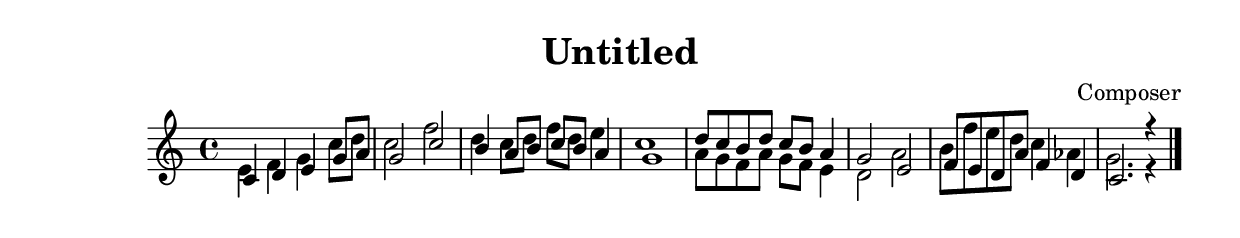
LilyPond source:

\header {
  title = "Untitled"
  composer = "Composer"
}
\score{
\relative c' {
<<
  {c4 d e g8 a g2 c
  b4 a8 b c b a4 g1
  d'8 c b d c b a4 g2 e
  f8 e d a' f4 d c2. r4}
  \\
  {e4 f g c8 d c2 f 
  d4 c8 d f d e4 c1
  a8 g f a g f e4 d2 a'
  b8 f'8 e d c4 aes4 g2. r4}
>>
  \bar "|."
  }

\layout{}
\midi{ \tempo 2 = 60 }
}